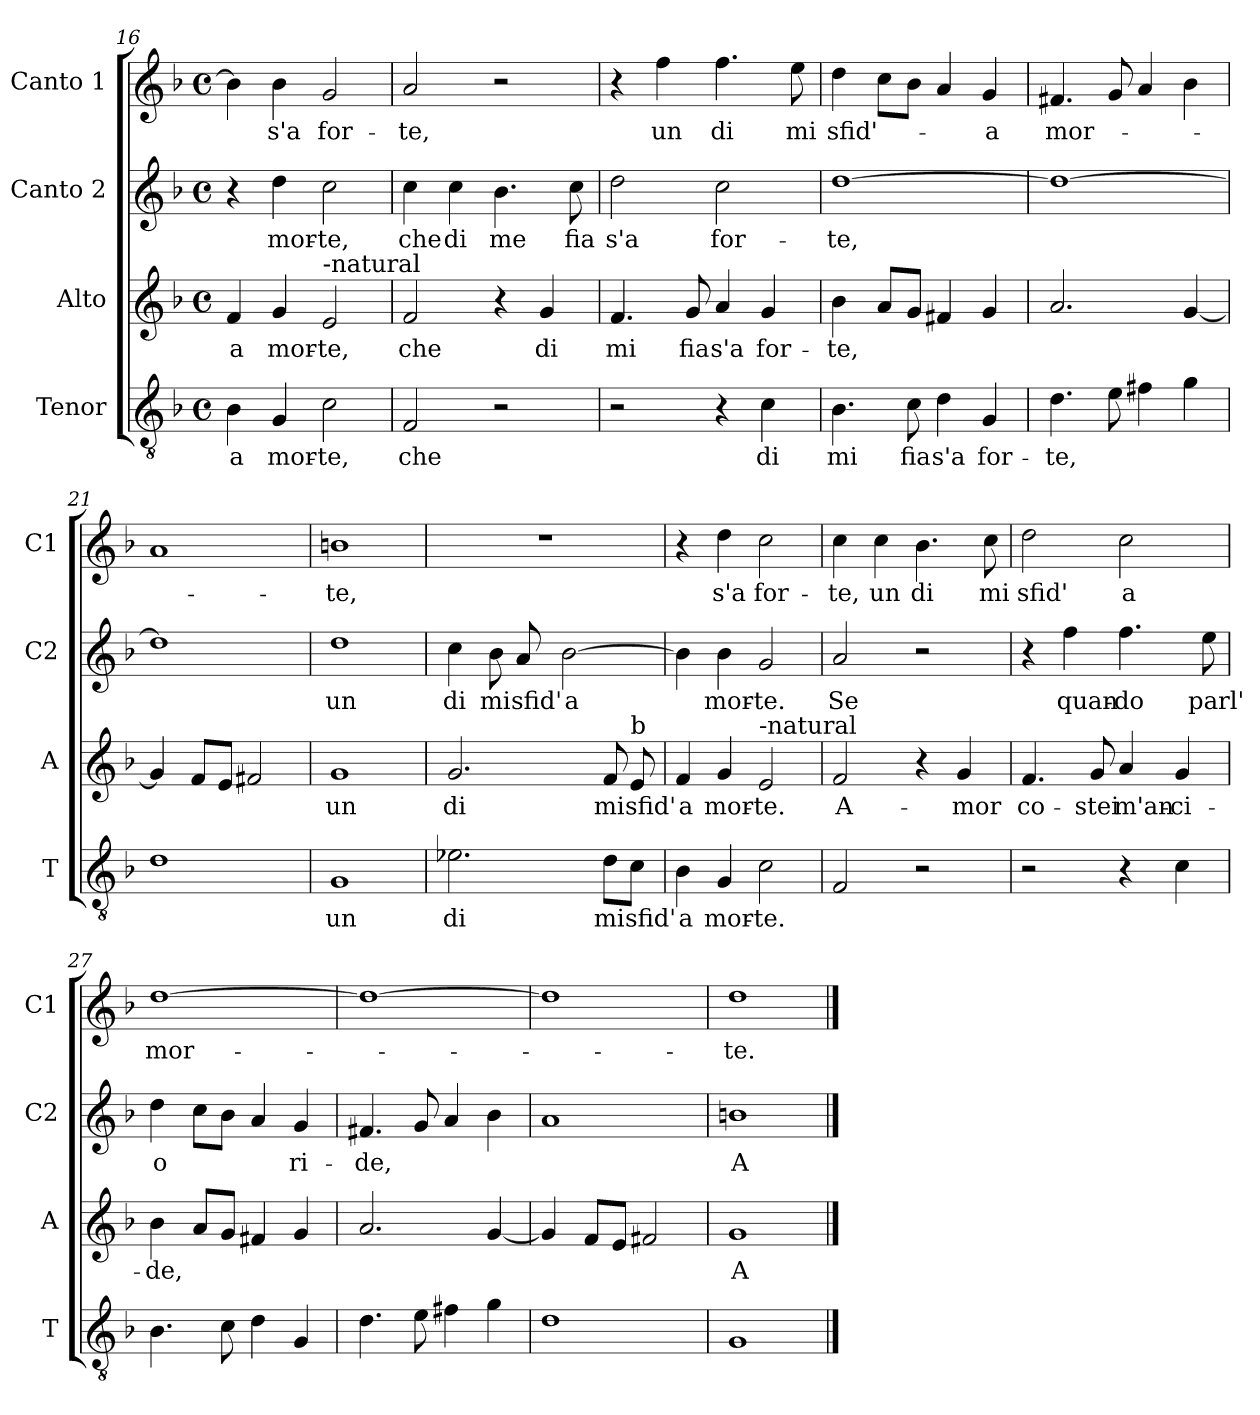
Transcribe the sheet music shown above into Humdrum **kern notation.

**kern	**text	**kern	**text	**kern	**text	**kern	**text
*part4	*part4	*part3	*part3	*part2	*part2	*part1	*part1
*staff4	*staff4	*staff3	*staff3	*staff2	*staff2	*staff1	*staff1
*I"Tenor	*	*I"Alto	*	*I"Canto 2	*	*I"Canto 1	*
*I'T	*	*I'A	*	*I'C2	*	*I'C1	*
!!LO:PB:g=z
*clefGv2	*	*clefG2	*	*clefG2	*	*clefG2	*
*k[b-]	*	*k[b-]	*	*k[b-]	*	*k[b-]	*
*F:	*	*F:	*	*F:	*	*F:	*
*M4/4	*	*M4/4	*	*M4/4	*	*M4/4	*
*met(c)	*	*met(c)	*	*met(c)	*	*met(c)	*
=16	=16	=16	=16	=16	=16	=16	=16
!	!LO:LY:b	!	!LO:LY:b	!	!	!	!
4B-\	a	4f/	a	4r	.	4b-\]	.
!	!LO:LY:b	!	!LO:LY:b	!	!LO:LY:b	!	!LO:LY:b
4G/	mor-	4g/	mor-	4dd\	mor-	4b-\	s'a
!	!	!LO:TX:a:t=-natural	!	!	!	!	!
!	!LO:LY:b	!	!LO:LY:b	!	!LO:LY:b	!	!LO:LY:b
2c\	-te,	2e/	-te,	2cc\	-te,	2g/	for-
=17	=17	=17	=17	=17	=17	=17	=17
!	!LO:LY:b	!	!LO:LY:b	!	!LO:LY:b	!	!LO:LY:b
2F/	che	2f/	che	4cc\	che	2a/	-te,
!	!	!	!	!	!LO:LY:b	!	!
.	.	.	.	4cc\	di	.	.
!	!	!	!	!	!LO:LY:b	!	!
2r	.	4r	.	4.b-\	me	2r	.
!	!	!	!LO:LY:b	!	!	!	!
.	.	4g/	di	.	.	.	.
!	!	!	!	!	!LO:LY:b	!	!
.	.	.	.	8cc\	fia	.	.
=18	=18	=18	=18	=18	=18	=18	=18
!	!	!	!LO:LY:b	!	!LO:LY:b	!	!
2r	.	4.f/	mi	2dd\	s'a	4r	.
!	!	!	!	!	!	!	!LO:LY:b
.	.	.	.	.	.	4ff\	un
!	!	!	!LO:LY:b	!	!	!	!
.	.	8g/	fia	.	.	.	.
!	!	!	!LO:LY:b	!	!LO:LY:b	!	!LO:LY:b
4r	.	4a/	s'a	2cc\	for-	4.ff\	di
!	!LO:LY:b	!	!LO:LY:b	!	!	!	!
4c\	di	4g/	for-	.	.	.	.
!	!	!	!	!	!	!	!LO:LY:b
.	.	.	.	.	.	8ee\	mi
=19	=19	=19	=19	=19	=19	=19	=19
!	!LO:LY:b	!	!LO:LY:b	!	!LO:LY:b	!	!LO:LY:b
4.B-\	mi	4b-\	-te,	[1dd	-te,	4dd\	sfid'-
.	.	8a/L	.	.	.	8cc\L	.
!	!LO:LY:b	!	!	!	!	!	!
8c\	fia	8g/J	.	.	.	8b-\J	.
!	!LO:LY:b	!	!	!	!	!	!
4d\	s'a	4f#X/	.	.	.	4a/	.
!	!LO:LY:b	!	!	!	!	!	!LO:LY:b
4G/	for-	4g/	.	.	.	4g/	-a
=20	=20	=20	=20	=20	=20	=20	=20
!	!LO:LY:b	!	!	!	!	!	!LO:LY:b
4.d\	-te,	2.a/	.	1dd_	.	4.f#X/	mor-
8e\	.	.	.	.	.	8g/	.
4f#X\	.	.	.	.	.	4a/	.
4g\	.	[4g/	.	.	.	4b-\	.
!!LO:LB:g=z
=21	=21	=21	=21	=21	=21	=21	=21
1d	.	4g/]	.	1dd]	.	1a	.
.	.	8f/L	.	.	.	.	.
.	.	8e/J	.	.	.	.	.
.	.	2f#X/	.	.	.	.	.
=22	=22	=22	=22	=22	=22	=22	=22
!	!LO:LY:b	!	!LO:LY:b	!	!LO:LY:b	!	!LO:LY:b
1G	un	1g	un	1dd	un	1bn	-te,
=23	=23	=23	=23	=23	=23	=23	=23
!	!LO:LY:b	!	!LO:LY:b	!	!LO:LY:b	!	!
2.e-X\	di	2.g/	di	4cc\	di	1r	.
!	!	!	!	!	!LO:LY:b	!	!
.	.	.	.	8b-\	mi	.	.
!	!	!	!	!	!LO:LY:b	!	!
.	.	.	.	8a/	sfid'	.	.
!	!	!	!	!	!LO:LY:b	!	!
.	.	.	.	[2b-\	a	.	.
!	!LO:LY:b	!	!LO:LY:b	!	!	!	!
8d\L	mi	8f/	mi	.	.	.	.
!	!	!LO:TX:a:t=b	!	!	!	!	!
!	!LO:LY:b	!	!LO:LY:b	!	!	!	!
8c\J	sfid'	8e/	sfid'	.	.	.	.
=24	=24	=24	=24	=24	=24	=24	=24
!	!LO:LY:b	!	!LO:LY:b	!	!	!	!
4B-\	a	4f/	a	4b-\]	.	4r	.
!	!LO:LY:b	!	!LO:LY:b	!	!LO:LY:b	!	!LO:LY:b
4G/	mor-	4g/	mor-	4b-\	mor-	4dd\	s'a
!	!	!LO:TX:a:t=-natural	!	!	!	!	!
!	!LO:LY:b	!	!LO:LY:b	!	!LO:LY:b	!	!LO:LY:b
2c\	-te.	2e/	-te.	2g/	-te.	2cc\	for-
=25	=25	=25	=25	=25	=25	=25	=25
!	!	!	!LO:LY:b	!	!LO:LY:b	!	!LO:LY:b
2F/	.	2f/	A-	2a/	Se	4cc\	-te,
!	!	!	!	!	!	!	!LO:LY:b
.	.	.	.	.	.	4cc\	un
!	!	!	!	!	!	!	!LO:LY:b
2r	.	4r	.	2r	.	4.b-\	di
!	!	!	!LO:LY:b	!	!	!	!
.	.	4g/	-mor	.	.	.	.
!	!	!	!	!	!	!	!LO:LY:b
.	.	.	.	.	.	8cc\	mi
!!LO:LB:g=z
=26	=26	=26	=26	=26	=26	=26	=26
!	!	!	!LO:LY:b	!	!	!	!LO:LY:b
2r	.	4.f/	co-	4r	.	2dd\	sfid'
!	!	!	!	!	!LO:LY:b	!	!
.	.	.	.	4ff\	quan-	.	.
!	!	!	!LO:LY:b	!	!	!	!
.	.	8g/	-stei	.	.	.	.
!	!	!	!LO:LY:b	!	!LO:LY:b	!	!LO:LY:b
4r	.	4a/	m'an-	4.ff\	-do	2cc\	a
!	!	!	!LO:LY:b	!	!	!	!
4c\	.	4g/	-ci-	.	.	.	.
!	!	!	!	!	!LO:LY:b	!	!
.	.	.	.	8ee\	parl'	.	.
=27	=27	=27	=27	=27	=27	=27	=27
!	!	!	!LO:LY:b	!	!LO:LY:b	!	!LO:LY:b
4.B-\	.	4b-\	-de,	4dd\	o	[1dd	mor-
.	.	8a/L	.	8cc\L	.	.	.
8c\	.	8g/J	.	8b-\J	.	.	.
4d\	.	4f#X/	.	4a/	.	.	.
!	!	!	!	!	!LO:LY:b	!	!
4G/	.	4g/	.	4g/	ri-	.	.
=28	=28	=28	=28	=28	=28	=28	=28
!	!	!	!	!	!LO:LY:b	!	!
4.d\	.	2.a/	.	4.f#X/	-de,	1dd_	.
8e\	.	.	.	8g/	.	.	.
4f#X\	.	.	.	4a/	.	.	.
4g\	.	[4g/	.	4b-\	.	.	.
=29	=29	=29	=29	=29	=29	=29	=29
1d	.	4g/]	.	1a	.	1dd]	.
.	.	8f/L	.	.	.	.	.
.	.	8e/J	.	.	.	.	.
.	.	2f#X/	.	.	.	.	.
=30	=30	=30	=30	=30	=30	=30	=30
!	!	!	!LO:LY:b	!	!LO:LY:b	!	!LO:LY:b
1G	.	1g	A-	1bn	A-	1dd	-te.
==	==	==	==	==	==	==	==
*-	*-	*-	*-	*-	*-	*-	*-
